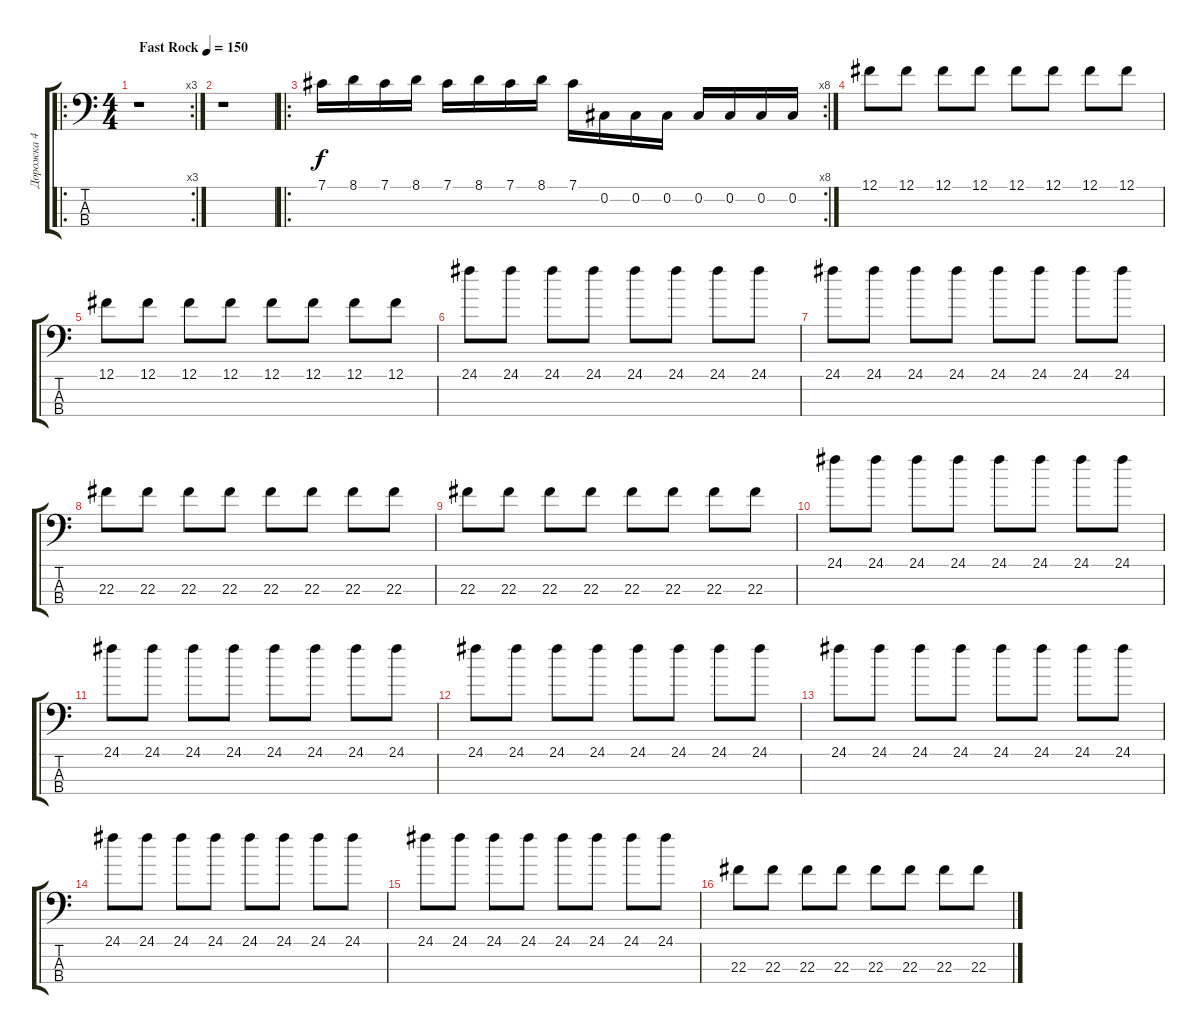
\track ("Дорожка 4" "Дорожка 4") {instrument electricbassfinger}
\staff {score tabs}
\tuning (Gb2 Db2 Ab1 Db1) {hide}
\ro
\rc 3
\ts (4 4)
\tempo (150 "Fast Rock")
\clef f4
\ks c
r.1{dy f instrument electricbassfinger} |
r.1 |
\ro
\rc 8
7.1.16 8.1.16 7.1.16 8.1.16 7.1.16 8.1.16 7.1.16 8.1.16 7.1.16 0.2.16 0.2.16 0.2.16 0.2.16 0.2.16 0.2.16 0.2.16 |
12.1.8 12.1.8 12.1.8 12.1.8 12.1.8 12.1.8 12.1.8 12.1.8 |
12.1.8 12.1.8 12.1.8 12.1.8 12.1.8 12.1.8 12.1.8 12.1.8 |
24.1.8 24.1.8 24.1.8 24.1.8 24.1.8 24.1.8 24.1.8 24.1.8 |
24.1.8 24.1.8 24.1.8 24.1.8 24.1.8 24.1.8 24.1.8 24.1.8 |
22.3.8 22.3.8 22.3.8 22.3.8 22.3.8 22.3.8 22.3.8 22.3.8 |
22.3.8 22.3.8 22.3.8 22.3.8 22.3.8 22.3.8 22.3.8 22.3.8 |
24.1.8 24.1.8 24.1.8 24.1.8 24.1.8 24.1.8 24.1.8 24.1.8 |
24.1.8 24.1.8 24.1.8 24.1.8 24.1.8 24.1.8 24.1.8 24.1.8 |
24.1.8 24.1.8 24.1.8 24.1.8 24.1.8 24.1.8 24.1.8 24.1.8 |
24.1.8 24.1.8 24.1.8 24.1.8 24.1.8 24.1.8 24.1.8 24.1.8 |
24.1.8 24.1.8 24.1.8 24.1.8 24.1.8 24.1.8 24.1.8 24.1.8 |
24.1.8 24.1.8 24.1.8 24.1.8 24.1.8 24.1.8 24.1.8 24.1.8 |
22.3.8 22.3.8 22.3.8 22.3.8 22.3.8 22.3.8 22.3.8 22.3.8
